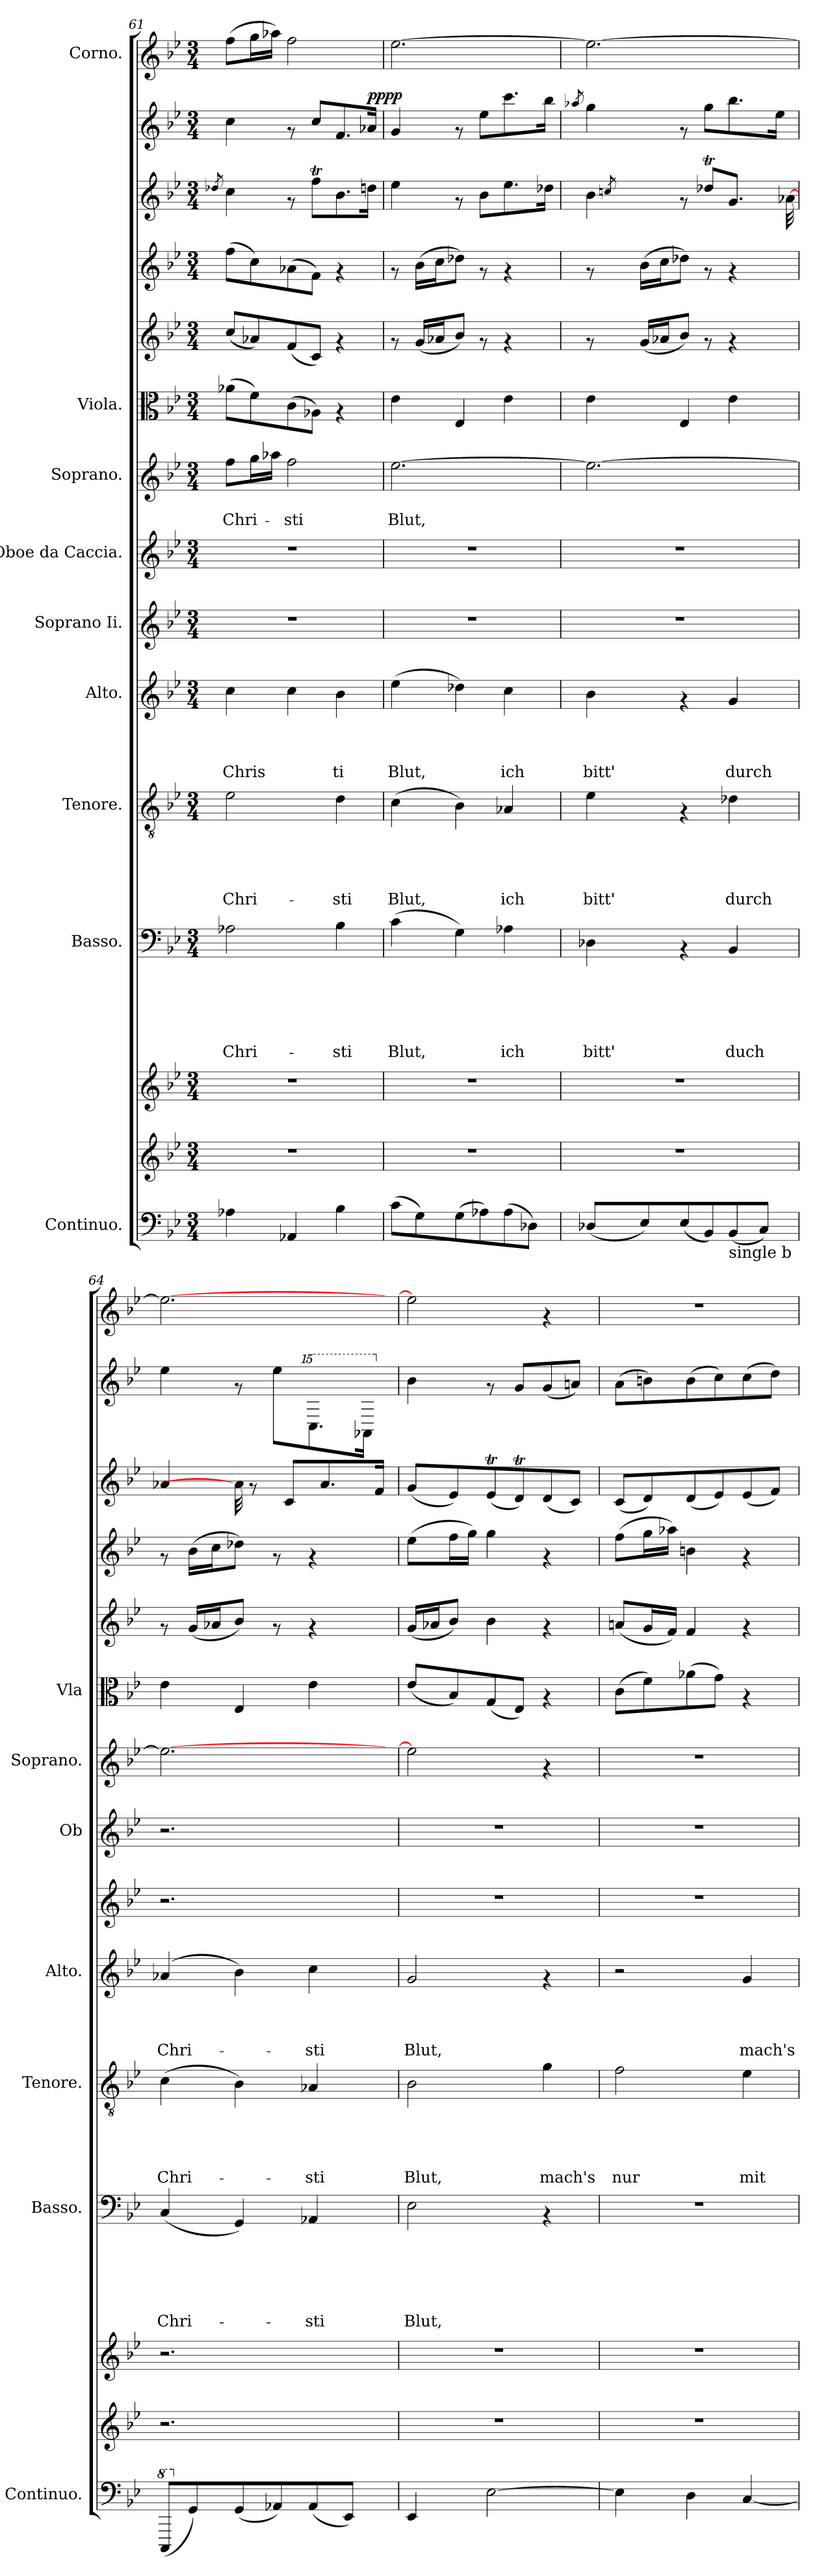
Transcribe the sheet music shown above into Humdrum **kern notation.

**kern	**kern	**kern	**kern	**text	**text	**text	**text	**text	**text	**kern	**text	**text	**text	**text	**text	**kern	**text	**text	**text	**text	**kern	**kern	**kern	**text	**text	**kern	**kern	**kern	**kern	**kern	**dynam	**kern
*part15	*part14	*part13	*part12	*part12	*part12	*part12	*part12	*part12	*part12	*part11	*part11	*part11	*part11	*part11	*part11	*part10	*part10	*part10	*part10	*part10	*part9	*part8	*part7	*part7	*part7	*part6	*part5	*part4	*part3	*part2	*part2	*part1
*staff15	*staff14	*staff13	*staff12	*staff12	*staff12	*staff12	*staff12	*staff12	*staff12	*staff11	*staff11	*staff11	*staff11	*staff11	*staff11	*staff10	*staff10	*staff10	*staff10	*staff10	*staff9	*staff8	*staff7	*staff7	*staff7	*staff6	*staff5	*staff4	*staff3	*staff2	*staff2	*staff1
*I"Continuo.	*	*	*I"Basso.	*	*	*	*	*	*	*I"Tenore.	*	*	*	*	*	*I"Alto.	*	*	*	*	*I"Soprano Ii.	*I"Oboe da Caccia.	*I"Soprano.	*	*	*I"Viola.	*	*	*	*	*	*I"Corno.
*I'Continuo.	*	*	*I'Basso.	*	*	*	*	*	*	*I'Tenore.	*	*	*	*	*	*I'Alto.	*	*	*	*	*	*I'Ob	*I'Soprano.	*	*	*I'Vla	*	*	*	*	*	*
*clefF4	*clefG2	*clefG2	*clefF4	*	*	*	*	*	*	*clefGv2	*	*	*	*	*	*clefG2	*	*	*	*	*clefG2	*clefG2	*clefG2	*	*	*clefC3	*clefG2	*clefG2	*clefG2	*clefG2	*	*clefG2
*k[b-e-]	*k[b-e-]	*k[b-e-]	*k[b-e-]	*	*	*	*	*	*	*k[b-e-]	*	*	*	*	*	*k[b-e-]	*	*	*	*	*k[b-e-]	*k[b-e-]	*k[b-e-]	*	*	*k[b-e-]	*k[b-e-]	*k[b-e-]	*k[b-e-]	*k[b-e-]	*	*k[b-e-]
*B-:	*B-:	*B-:	*B-:	*	*	*	*	*	*	*B-:	*	*	*	*	*	*B-:	*	*	*	*	*B-:	*B-:	*B-:	*	*	*B-:	*B-:	*B-:	*B-:	*B-:	*	*B-:
*M3/4	*M3/4	*M3/4	*M3/4	*	*	*	*	*	*	*M3/4	*	*	*	*	*	*M3/4	*	*	*	*	*M3/4	*M3/4	*M3/4	*	*	*M3/4	*M3/4	*M3/4	*M3/4	*M3/4	*	*M3/4
=61	=61	=61	=61	=61	=61	=61	=61	=61	=61	=61	=61	=61	=61	=61	=61	=61	=61	=61	=61	=61	=61	=61	=61	=61	=61	=61	=61	=61	=61	=61	=61	=61
.	.	.	.	.	.	.	.	.	.	.	.	.	.	.	.	.	.	.	.	.	.	.	.	.	.	.	.	.	8qdd-X/	.	.	.
!	!	!	!	!	!	!	!	!	!LO:LY:b	!	!	!	!	!	!LO:LY:b	!	!	!	!	!LO:LY:b	!	!	!	!	!LO:LY:b	!	!	!	!	!	!	!
4A-X\	2.r	2.r	2A-X\	.	.	.	.	.	Chri-	2e-\	.	.	.	.	Chri-	4cc\	.	.	.	Chris	2.r	2.r	8ff\L	.	Chri-	(>8a-X\L	(<8cc/L	(>8ff\L	4cc\	4cc\	.	(>8ff\L
.	.	.	.	.	.	.	.	.	.	.	.	.	.	.	.	.	.	.	.	.	.	.	16gg\L	.	.	8f\)	8a-X/)	8cc\)	.	.	.	16gg\L
.	.	.	.	.	.	.	.	.	.	.	.	.	.	.	.	.	.	.	.	.	.	.	16aa-X\JJ	.	.	.	.	.	.	.	.	16aa-X\JJ)
!	!	!	!	!	!	!	!	!	!	!	!	!	!	!	!	!	!	!	!	!	!	!	!	!	!LO:LY:b	!	!	!	!	!	!	!
4AA-X/	.	.	.	.	.	.	.	.	.	.	.	.	.	.	.	4cc\	.	.	.	.	.	.	2ff\	.	-sti	(>8c\	(<8f/	(>8a-X\	8rf	8rf	.	2ff\
.	.	.	.	.	.	.	.	.	.	.	.	.	.	.	.	.	.	.	.	.	.	.	.	.	.	8A-X\J)	8c/J)	8f\J)	8ffT\L	8cc/L	.	.
!	!	!	!	!	!	!	!	!	!LO:LY:b	!	!	!	!	!	!LO:LY:b	!	!	!	!	!LO:LY:b	!	!	!	!	!	!	!	!	!	!	!	!
4B-\	.	.	4B-\	.	.	.	.	.	-sti	4d\	.	.	.	.	-sti	4b-\	.	.	.	ti	.	.	.	.	.	4rG	4rf	4rf	8.b-\	8.f/	.	.
!	!	!	!	!	!	!	!	!	!	!	!	!	!	!	!	!	!	!	!	!	!	!	!	!	!	!	!	!	!	!	!LO:DY:a	!
.	.	.	.	.	.	.	.	.	.	.	.	.	.	.	.	.	.	.	.	.	.	.	.	.	.	.	.	.	16ddn\Jk	16a-X/Jk	pppp	.
=62	=62	=62	=62	=62	=62	=62	=62	=62	=62	=62	=62	=62	=62	=62	=62	=62	=62	=62	=62	=62	=62	=62	=62	=62	=62	=62	=62	=62	=62	=62	=62	=62
!	!	!	!	!	!	!	!	!	!LO:LY:b	!	!	!	!	!	!LO:LY:b	!	!	!	!	!LO:LY:b	!	!	!	!	!LO:LY:b	!	!	!	!	!	!	!
(>8c<\L	2.r	2.r	(>4c\	.	.	.	.	.	Blut,	(>4c\	.	.	.	.	Blut,	(>4ee-\	.	.	.	Blut,	2.r	2.r	[>2.ee-\	.	Blut,	4e-\	8rf	8rf	4ee-\	4g/	.	[>2.ee-\
8G\)	.	.	.	.	.	.	.	.	.	.	.	.	.	.	.	.	.	.	.	.	.	.	.	.	.	.	(<16g/LL	(>16b-\LL	.	.	.	.
.	.	.	.	.	.	.	.	.	.	.	.	.	.	.	.	.	.	.	.	.	.	.	.	.	.	.	16a-X/J	16cc\J	.	.	.	.
(>8G\	.	.	4G\)	.	.	.	.	.	.	4B-\)	.	.	.	.	.	4dd-X\)	.	.	.	.	.	.	.	.	.	4E-/	8b-/J)	8dd-X\J)	8rf	8rf	.	.
8A-X\)	.	.	.	.	.	.	.	.	.	.	.	.	.	.	.	.	.	.	.	.	.	.	.	.	.	.	8rf	8rf	8b-\L	8ee-\L	.	.
!	!	!	!	!	!	!	!	!	!LO:LY:b	!	!	!	!	!	!LO:LY:b	!	!	!	!	!LO:LY:b	!	!	!	!	!	!	!	!	!	!	!	!
(>8A-\	.	.	4A-X\	.	.	.	.	.	ich	4A-X/	.	.	.	.	ich	4cc\	.	.	.	ich	.	.	.	.	.	4e-\	4rf	4rf	8.ee-\	8.ccc\	.	.
8D-X\J)	.	.	.	.	.	.	.	.	.	.	.	.	.	.	.	.	.	.	.	.	.	.	.	.	.	.	.	.	.	.	.	.
.	.	.	.	.	.	.	.	.	.	.	.	.	.	.	.	.	.	.	.	.	.	.	.	.	.	.	.	.	16dd-X\Jk	16bb-\Jk	.	.
!!LO:PB:g=z
=63	=63	=63	=63	=63	=63	=63	=63	=63	=63	=63	=63	=63	=63	=63	=63	=63	=63	=63	=63	=63	=63	=63	=63	=63	=63	=63	=63	=63	=63	=63	=63	=63
.	.	.	.	.	.	.	.	.	.	.	.	.	.	.	.	.	.	.	.	.	.	.	.	.	.	.	.	.	.	8qaa-X/	.	.
!	!	!	!	!	!	!	!	!	!LO:LY:b	!	!	!	!	!	!LO:LY:b	!	!	!	!	!LO:LY:b	!	!	!	!	!	!	!	!	!	!	!	!
*	*	*	*	*	*	*	*	*	*	*	*	*	*	*	*	*	*	*	*	*	*	*	*	*	*	*	*	*	*^	*	*	*
*	*	*	*	*	*	*	*	*	*	*	*	*	*	*	*	*	*	*	*	*	*	*	*	*	*	*	*	*	*	*^	*	*	*
(<8D-X/L	2.r	2.r	4D-X\	.	.	.	.	.	bitt'	4e-\	.	.	.	.	bitt'	4b-\	.	.	.	bitt'	2.r	2.r	2.ee-\_	.	.	4e-\	8rf	8rf	4b-\	32ryy	32ryy	4gg\	.	2.ee-\_
.	.	.	.	.	.	.	.	.	.	.	.	.	.	.	.	.	.	.	.	.	.	.	.	.	.	.	.	.	.	.	8qccn/	.	.	.
*	*	*	*	*	*	*	*	*	*	*	*	*	*	*	*	*	*	*	*	*	*	*	*	*	*	*	*	*	*X15ma	*	*	*	*	*
.	.	.	.	.	.	.	.	.	.	.	.	.	.	.	.	.	.	.	.	.	.	.	.	.	.	.	.	.	.	2ryy	2ryy	.	.	.
8E-/)	.	.	.	.	.	.	.	.	.	.	.	.	.	.	.	.	.	.	.	.	.	.	.	.	.	.	(<16g/LL	(>16b-\LL	.	.	.	.	.	.
.	.	.	.	.	.	.	.	.	.	.	.	.	.	.	.	.	.	.	.	.	.	.	.	.	.	.	16a-X/J	16cc\J	.	.	.	.	.	.
(<8E-/	.	.	4rAA	.	.	.	.	.	.	4rF	.	.	.	.	.	4rf	.	.	.	.	.	.	.	.	.	4E-/	8b-/J)	8dd-X\J)	8rf	.	.	8rf	.	.
8BB-/)	.	.	.	.	.	.	.	.	.	.	.	.	.	.	.	.	.	.	.	.	.	.	.	.	.	.	8rf	8rf	8dd-XT/L	.	.	8gg\L	.	.
!LO:TX:b:t=single b	!	!	!	!	!	!	!	!	!	!	!	!	!	!	!	!	!	!	!	!	!	!	!	!	!	!	!	!	!	!	!	!	!	!
!	!	!	!	!	!	!	!	!	!LO:LY:b	!	!	!	!	!	!LO:LY:b	!	!	!	!	!LO:LY:b	!	!	!	!	!	!	!	!	!	!	!	!	!	!
(<8BB-/	.	.	4BB-/	.	.	.	.	.	duch	4d-X\	.	.	.	.	durch	4g/	.	.	.	durch	.	.	.	.	.	4e-\	4rf	4rf	8.g/J	.	.	8.bb-\	.	.
.	.	.	.	.	.	.	.	.	.	.	.	.	.	.	.	.	.	.	.	.	.	.	.	.	.	.	.	.	.	8.ryy	8..ryy	.	.	.
8C/J)	.	.	.	.	.	.	.	.	.	.	.	.	.	.	.	.	.	.	.	.	.	.	.	.	.	.	.	.	.	.	.	.	.	.
.	.	.	.	.	.	.	.	.	.	.	.	.	.	.	.	.	.	.	.	.	.	.	.	.	.	.	.	.	32ryy	.	.	16ee-\Jk	.	.
*	*	*	*	*	*	*	*	*	*	*	*	*	*	*	*	*	*	*	*	*	*	*	*	*	*	*	*	*	*15ma	*	*	*	*	*
.	.	.	.	.	.	.	.	.	.	.	.	.	.	.	.	.	.	.	.	.	.	.	.	.	.	.	.	.	32ryy	[32a-X\	.	.	.	.
*	*	*	*	*	*	*	*	*	*	*	*	*	*	*	*	*	*	*	*	*	*	*	*	*	*	*	*	*	*v	*v	*v	*	*	*
=64	=64	=64	=64	=64	=64	=64	=64	=64	=64	=64	=64	=64	=64	=64	=64	=64	=64	=64	=64	=64	=64	=64	=64	=64	=64	=64	=64	=64	=64	=64	=64	=64
*8va	*	*	*	*	*	*	*	*	*	*	*	*	*	*	*	*	*	*	*	*	*	*	*	*	*	*	*	*	*	*	*	*
*	*	*	*	*	*	*	*	*	*	*	*	*	*	*	*	*	*	*	*	*	*	*	*	*	*	*	*	*	*^	*	*	*
!	!	!	!	!	!	!	!	!	!LO:LY:b	!	!	!	!	!	!LO:LY:b	!	!	!	!	!LO:LY:b	!	!	!	!	!	!	!	!	!	!	!	!	!
*	*	*	*	*	*	*	*	*	*	*	*	*	*	*	*	*	*	*	*	*	*	*	*	*	*	*	*	*	*v	*v	*	*	*
(<8CC/L	2.r	2.r	(<4C/	.	.	.	.	.	Chri-	(>4c\	.	.	.	.	Chri-	(>4a-X/	.	.	.	Chri-	2.r	2.r	2.ee-\_	.	.	4e-\	8rf	8rf	4a-X/	4ee-\	.	2.ee-\_
*X8va	*	*	*	*	*	*	*	*	*	*	*	*	*	*	*	*	*	*	*	*	*	*	*	*	*	*	*	*	*	*	*	*
8GG/)	.	.	.	.	.	.	.	.	.	.	.	.	.	.	.	.	.	.	.	.	.	.	.	.	.	.	(<16g/LL	(>16b-\LL	.	.	.	.
.	.	.	.	.	.	.	.	.	.	.	.	.	.	.	.	.	.	.	.	.	.	.	.	.	.	.	16a-X/J	16cc\J	.	.	.	.
(<8GG/	.	.	4GG/)	.	.	.	.	.	.	4B-\)	.	.	.	.	.	4b-\)	.	.	.	.	.	.	.	.	.	4E-/	8b-/J)	8dd-X\J)	32a-\]	8rf	.	.
.	.	.	.	.	.	.	.	.	.	.	.	.	.	.	.	.	.	.	.	.	.	.	.	.	.	.	.	.	8rf	.	.	.
8AA-X/)	.	.	.	.	.	.	.	.	.	.	.	.	.	.	.	.	.	.	.	.	.	.	.	.	.	.	8rf	8rf	.	8ee-\L	.	.
.	.	.	.	.	.	.	.	.	.	.	.	.	.	.	.	.	.	.	.	.	.	.	.	.	.	.	.	.	8c/L	.	.	.
!	!	!	!	!	!	!	!	!	!LO:LY:b	!	!	!	!	!	!LO:LY:b	!	!	!	!	!LO:LY:b	!	!	!	!	!	!	!	!	!	!	!	!
*	*	*	*	*	*	*	*	*	*	*	*	*	*	*	*	*	*	*	*	*	*	*	*	*	*	*	*	*	*	*15ma	*	*
(<8AA-/	.	.	4AA-X/	.	.	.	.	.	-sti	4A-X/	.	.	.	.	-sti	4cc\	.	.	.	-sti	.	.	.	.	.	4e-\	4rf	4rf	.	8.cc\	.	.
.	.	.	.	.	.	.	.	.	.	.	.	.	.	.	.	.	.	.	.	.	.	.	.	.	.	.	.	.	8.a-/	.	.	.
8EE-/J)	.	.	.	.	.	.	.	.	.	.	.	.	.	.	.	.	.	.	.	.	.	.	.	.	.	.	.	.	.	.	.	.
.	.	.	.	.	.	.	.	.	.	.	.	.	.	.	.	.	.	.	.	.	.	.	.	.	.	.	.	.	.	16a-X\Jk	.	.
.	.	.	.	.	.	.	.	.	.	.	.	.	.	.	.	.	.	.	.	.	.	.	.	.	.	.	.	.	16f/Jk	.	.	.
*	*	*	*	*	*	*	*	*	*	*	*	*	*	*	*	*	*	*	*	*	*	*	*	*	*	*	*	*	*	*X15ma	*	*
32ryy	32ryy	32ryy	32ryy	.	.	.	.	.	.	32ryy	.	.	.	.	.	32ryy	.	.	.	.	32ryy	32ryy	32ryy	.	.	32ryy	32ryy	32ryy	.	32ryy	.	32ryy
=65	=65	=65	=65	=65	=65	=65	=65	=65	=65	=65	=65	=65	=65	=65	=65	=65	=65	=65	=65	=65	=65	=65	=65	=65	=65	=65	=65	=65	=65	=65	=65	=65
!	!	!	!	!	!	!	!	!	!LO:LY:b	!	!	!	!	!	!LO:LY:b	!	!	!	!	!LO:LY:b	!	!	!	!	!	!	!	!	!	!	!	!
4EE-/	2.r	2.r	2E-\	.	.	.	.	.	Blut,	2B-\	.	.	.	.	Blut,	2g/	.	.	.	Blut,	2.r	2.r	2ee-\]	.	.	(<8e-/L	(<16g/LL	(>8ee-\L	(<8g/L	4b-\	.	2ee-\]
.	.	.	.	.	.	.	.	.	.	.	.	.	.	.	.	.	.	.	.	.	.	.	.	.	.	.	16a-X/J	.	.	.	.	.
.	.	.	.	.	.	.	.	.	.	.	.	.	.	.	.	.	.	.	.	.	.	.	.	.	.	8B-/)	8b-/J)	16ff\L	8e-/)	.	.	.
.	.	.	.	.	.	.	.	.	.	.	.	.	.	.	.	.	.	.	.	.	.	.	.	.	.	.	.	16gg\JJ)	.	.	.	.
[>2E-\	.	.	.	.	.	.	.	.	.	.	.	.	.	.	.	.	.	.	.	.	.	.	.	.	.	(<8G/	4b-\	4gg\	(<8e-T/	8rf	.	.
.	.	.	.	.	.	.	.	.	.	.	.	.	.	.	.	.	.	.	.	.	.	.	.	.	.	8E-/J)	.	.	8dt/)	8g/L	.	.
!	!	!	!	!	!	!	!	!	!	!	!	!	!	!	!LO:LY:b	!	!	!	!	!	!	!	!	!	!	!	!	!	!	!	!	!
.	.	.	4rAA	.	.	.	.	.	.	4g\	.	.	.	.	mach's	4rf	.	.	.	.	.	.	4rf	.	.	4rG	4rf	4rf	(<8d/	(<8g/	.	4rf
.	.	.	.	.	.	.	.	.	.	.	.	.	.	.	.	.	.	.	.	.	.	.	.	.	.	.	.	.	8c/J)	8an/J)	.	.
=66	=66	=66	=66	=66	=66	=66	=66	=66	=66	=66	=66	=66	=66	=66	=66	=66	=66	=66	=66	=66	=66	=66	=66	=66	=66	=66	=66	=66	=66	=66	=66	=66
!	!	!	!	!	!	!	!	!	!	!	!	!	!	!	!LO:LY:b	!	!	!	!	!	!	!	!	!	!	!	!	!	!	!	!	!
4E-<\]	2.r	2.r	2.r	.	.	.	.	.	.	2f\	.	.	.	.	nur	2r	.	.	.	.	2.r	2.r	2.r	.	.	(>8c\L	(<8an/L	(>8ff\L	(<8c/L	(>8a\L	.	2.r
.	.	.	.	.	.	.	.	.	.	.	.	.	.	.	.	.	.	.	.	.	.	.	.	.	.	8f\)	16g/L	16gg\L	8d/)	8bn\)	.	.
.	.	.	.	.	.	.	.	.	.	.	.	.	.	.	.	.	.	.	.	.	.	.	.	.	.	.	16f/JJ)	16aa-X\JJ)	.	.	.	.
4D\	.	.	.	.	.	.	.	.	.	.	.	.	.	.	.	.	.	.	.	.	.	.	.	.	.	(>8a-X\	4f/	4bn\	(<8d/	(>8b\	.	.
.	.	.	.	.	.	.	.	.	.	.	.	.	.	.	.	.	.	.	.	.	.	.	.	.	.	8g\J)	.	.	8e-/)	8cc\)	.	.
!	!	!	!	!	!	!	!	!	!	!	!	!	!	!	!LO:LY:b	!	!	!	!	!LO:LY:b	!	!	!	!	!	!	!	!	!	!	!	!
[<4C/	.	.	.	.	.	.	.	.	.	4e-\	.	.	.	.	mit	4g/	.	.	.	mach's	.	.	.	.	.	4rG	4rf	4rf	(<8e-/	(>8cc\	.	.
.	.	.	.	.	.	.	.	.	.	.	.	.	.	.	.	.	.	.	.	.	.	.	.	.	.	.	.	.	8f/J)	8dd\J)	.	.
=	=	=	=	=	=	=	=	=	=	=	=	=	=	=	=	=	=	=	=	=	=	=	=	=	=	=	=	=	=	=	=	=
*-	*-	*-	*-	*-	*-	*-	*-	*-	*-	*-	*-	*-	*-	*-	*-	*-	*-	*-	*-	*-	*-	*-	*-	*-	*-	*-	*-	*-	*-	*-	*-	*-
